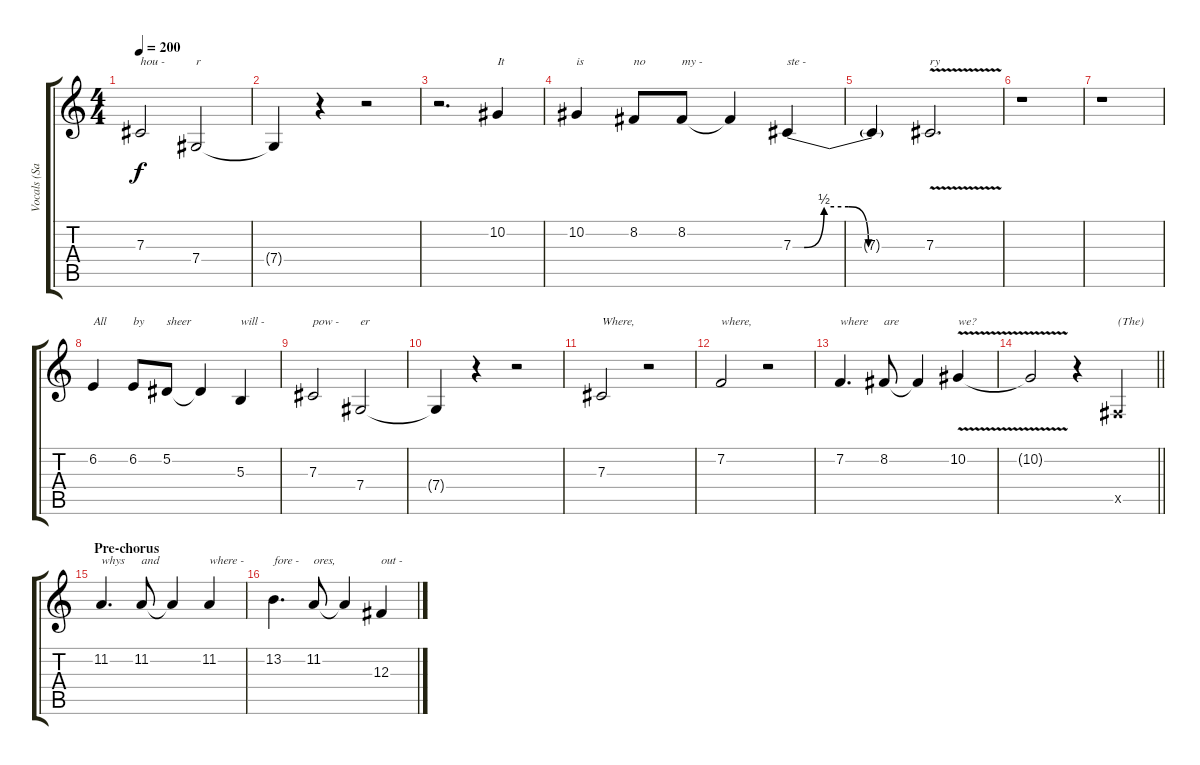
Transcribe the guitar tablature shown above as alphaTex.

\track ("Vocals (Sabine)" "Vocals (Sa") {instrument flute}
\staff {score tabs}
\tuning (Eb4 Bb3 Gb3 Db3 Ab2 Eb2) {hide}
\ts (4 4)
\tempo 200
\clef g2
\ks c
7.3.2{txt "hou -" dy f} 7.4.2{txt "r"} |
7.4{t}.4 r.4 r.2 |
r.2{d} 10.2.4{txt "It"} |
10.2.4{txt "is"} 8.2.8{txt "no"} 8.2.8{txt "my -"} 8.2{t}.4 7.3{be (custom 0 0 5 0 14 2 25 2 34 0 60 0)}.4{txt "ste -"} |
7.3{t}.4 7.3{v}.2{d txt "ry"} |
r.1 |
r.1 |
6.2.4{txt "All"} 6.2.8{txt "by"} 5.2.8{txt "sheer"} 5.2{t}.4 5.3.4{txt "will -"} |
7.3.2{txt "pow -"} 7.4.2{txt "er"} |
7.4{t}.4 r.4 r.2 |
7.3.2{txt "Where,"} r.2 |
7.2.2{txt "where,"} r.2 |
7.2.4{d txt "where"} 8.2.8{txt "are"} 8.2{t}.4 10.2{v}.4{txt "we?"} |
\barLineRight lightlight
10.2{t}.2 r.4 10.5{x}.4{txt "(The)"} |
\section ("" "Pre-chorus")
11.2.4{d txt "whys"} 11.2.8{txt "and"} 11.2{t}.4 11.2.4{txt "where -"} |
13.2.4{d txt "fore -"} 11.2.8{txt "ores,"} 11.2{t}.4 12.3.4{txt "out -"}
